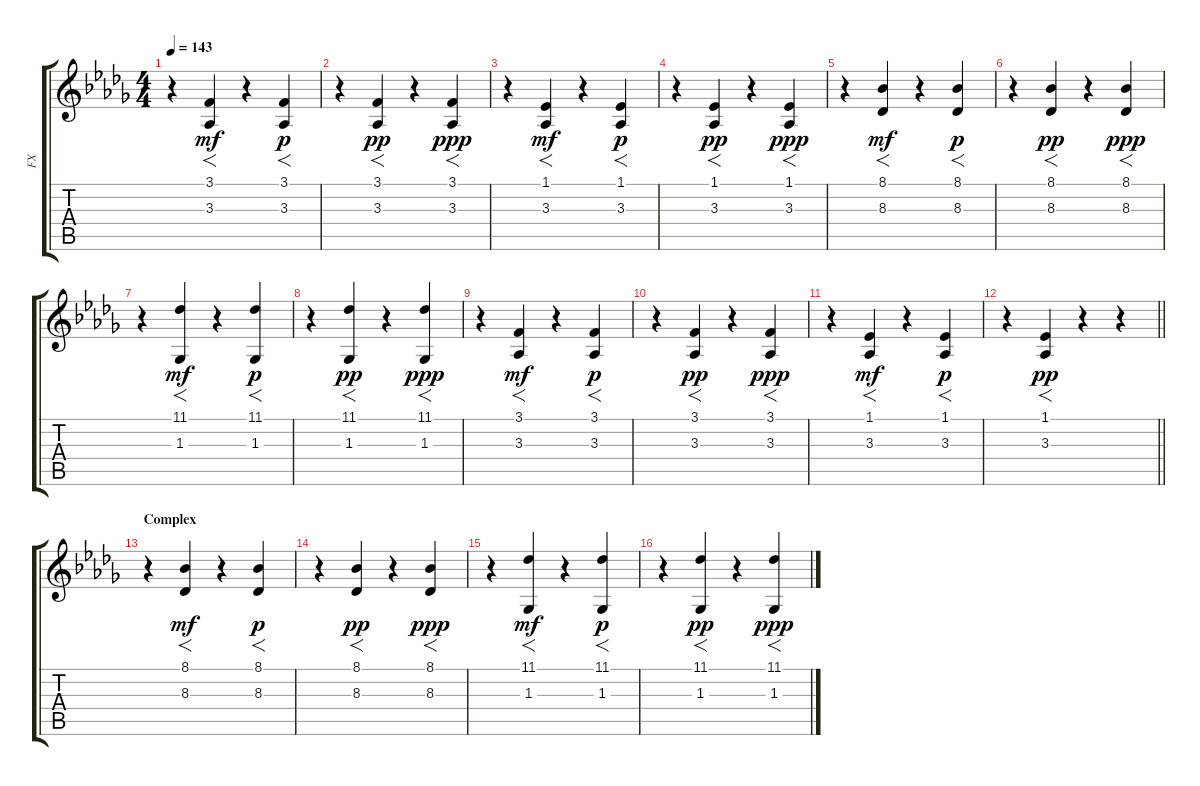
\track ("FX" "FX") {instrument drawbarorgan}
\staff {score tabs}
\tuning (D4 A3 F3 C3 G2 C2) {hide}
\ts (4 4)
\tempo 143
\clef g2
\ks db
r.4{dy ppp} (3.1 3.3).4{f dy mf} r.4 (3.1 3.3).4{f dy p} |
r.4 (3.1 3.3).4{f dy pp} r.4 (3.1 3.3).4{f dy ppp} |
r.4 (1.1 3.3).4{f dy mf} r.4 (1.1 3.3).4{f dy p} |
r.4 (1.1 3.3).4{f dy pp} r.4 (1.1 3.3).4{f dy ppp} |
r.4 (8.1 8.3).4{f dy mf} r.4 (8.1 8.3).4{f dy p} |
r.4 (8.1 8.3).4{f dy pp} r.4 (8.1 8.3).4{f dy ppp} |
r.4 (11.1 1.3).4{f dy mf} r.4 (11.1 1.3).4{f dy p} |
r.4 (11.1 1.3).4{f dy pp} r.4 (11.1 1.3).4{f dy ppp} |
r.4 (3.1 3.3).4{f dy mf} r.4 (3.1 3.3).4{f dy p} |
r.4 (3.1 3.3).4{f dy pp} r.4 (3.1 3.3).4{f dy ppp} |
r.4 (1.1 3.3).4{f dy mf} r.4 (1.1 3.3).4{f dy p} |
\barLineRight lightlight
r.4 (1.1 3.3).4{f dy pp} r.4 r.4 |
\section ("" "Complex")
r.4 (8.1 8.3).4{f dy mf} r.4 (8.1 8.3).4{f dy p} |
r.4 (8.1 8.3).4{f dy pp} r.4 (8.1 8.3).4{f dy ppp} |
r.4 (11.1 1.3).4{f dy mf} r.4 (11.1 1.3).4{f dy p} |
r.4 (11.1 1.3).4{f dy pp} r.4 (11.1 1.3).4{f dy ppp}
